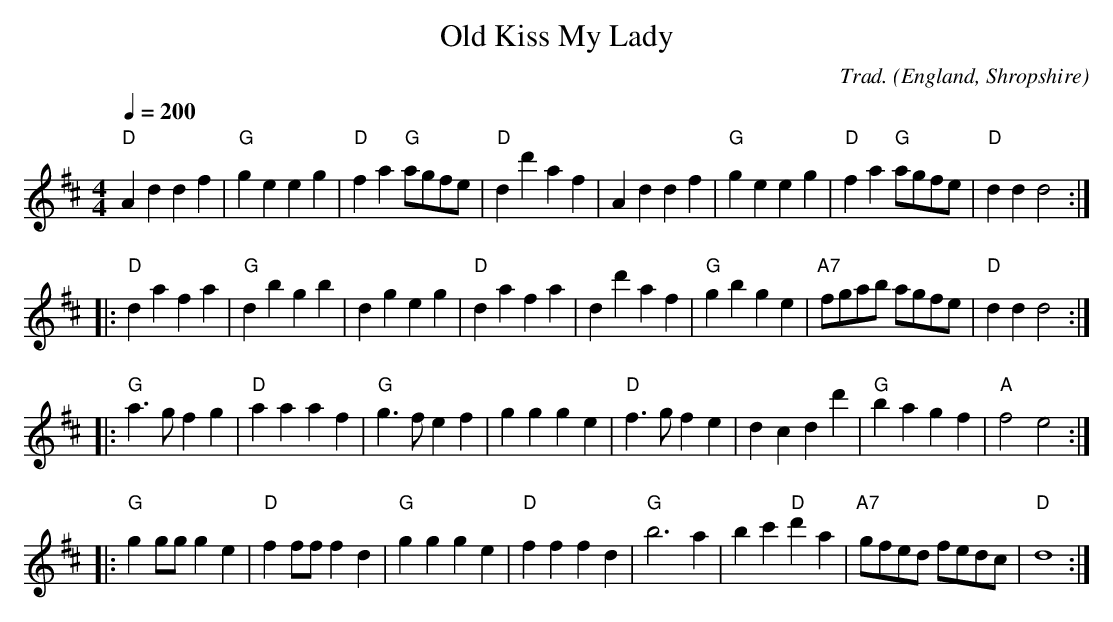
X:1
T:Old Kiss My Lady
C:Trad.
O:England, Shropshire
M:4/4
L:1/4
Q:1/4=200
K:Dmaj
"D" Ad df| "G" ge  eg| "D" fa "G" a/2g/2f/2e/2| "D" dd' af| Ad df| "G" ge  eg| "D" fa "G" a/2g/2f/2e/2| "D" ddd2:|
|: "D" d a  fa| "G" d b  gb|  d g  eg| "D" d a  fa|  d d' af| "G" g b  ge|  "A7"f/2g/2a/2b/2  a/2g/2f/2e/2| "D" dd  d2:|
|: "G" a>g fg| "D" aa  af| "G" g>f  ef| gg ge|  "D"f>g  fe| dc  dd'| "G" ba gf|  "A" f2  e2:|
|: "G" gg/2g/2  ge| "D" ff/2f/2  fd| "G" gg ge| "D" ff  fd| "G" b3a| bc' "D" d'a|  "A7"g/2f/2e/2d/2  f/2e/2d/2c/2|"D"d4:|
